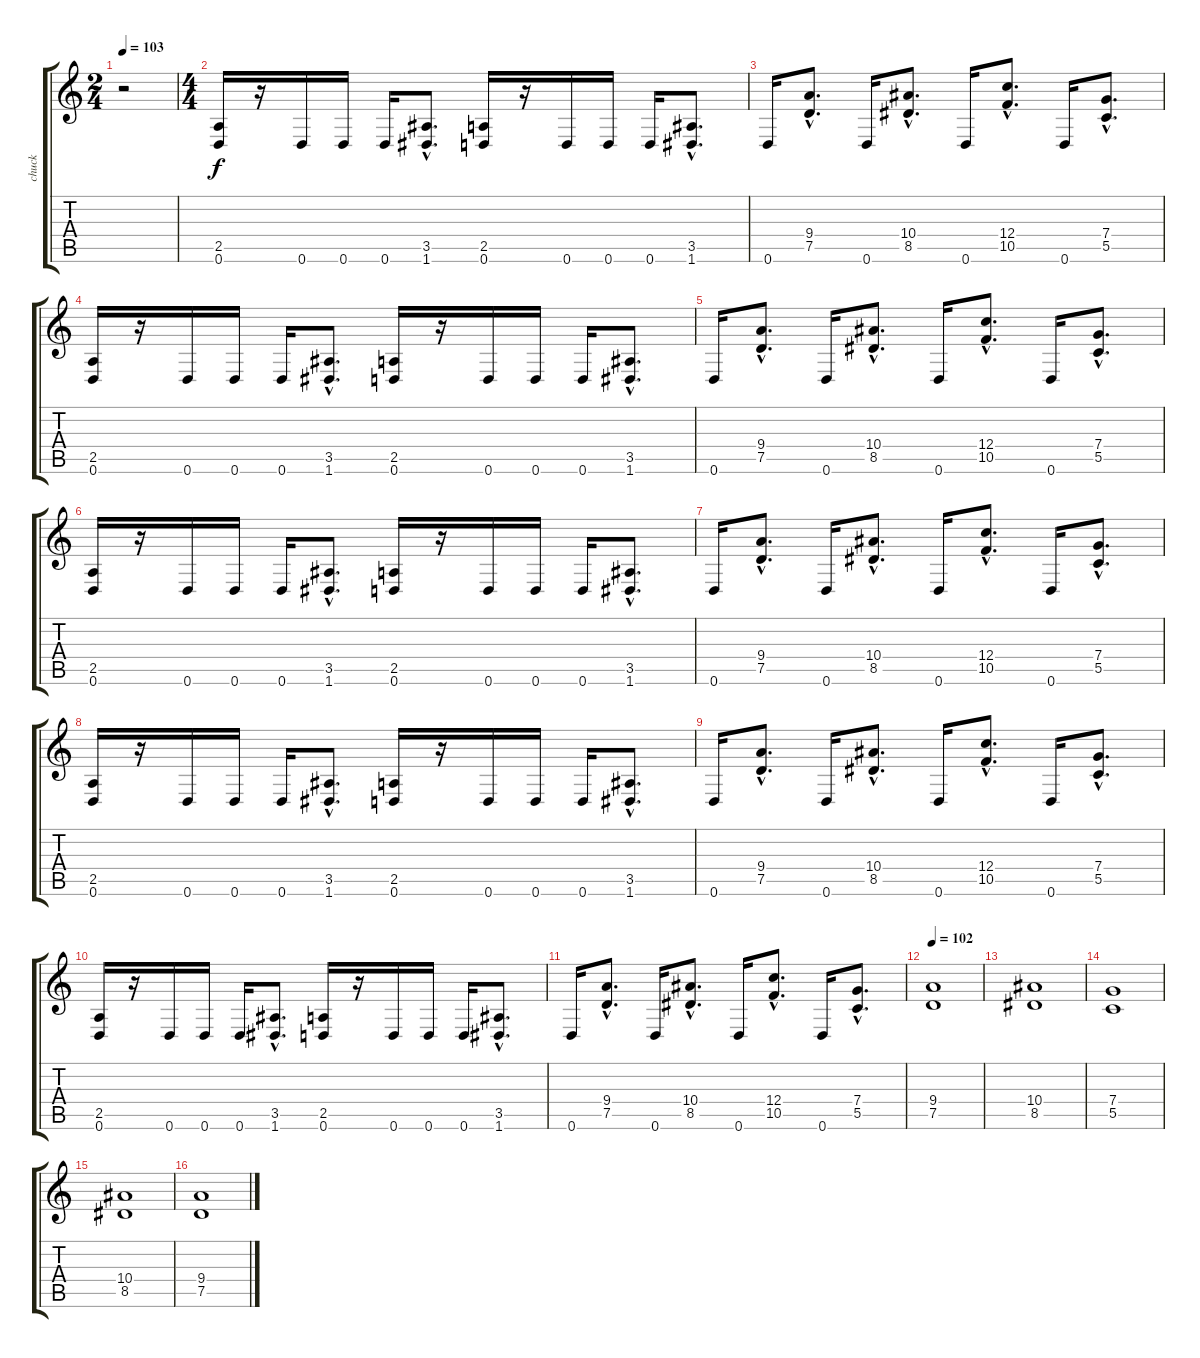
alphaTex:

\track ("chuck" "chuck") {instrument distortionguitar}
\staff {score tabs}
\tuning (D4 A3 F3 C3 G2 D2) {hide}
\ts (2 4)
\tempo 103
\clef g2
\ks c
r.2{dy f} |
\ts (4 4)
(2.5 0.6).16 r.16 0.6.16 0.6.16 0.6.16 (3.5{hac} 1.6{hac}).8{d} (2.5 0.6).16 r.16 0.6.16 0.6.16 0.6.16 (3.5{hac} 1.6{hac}).8{d} |
0.6.16 (9.4{hac} 7.5{hac}).8{d} 0.6.16 (10.4{hac} 8.5{hac}).8{d} 0.6.16 (12.4{hac} 10.5{hac}).8{d} 0.6.16 (7.4{hac} 5.5{hac}).8{d} |
(2.5 0.6).16 r.16 0.6.16 0.6.16 0.6.16 (3.5{hac} 1.6{hac}).8{d} (2.5 0.6).16 r.16 0.6.16 0.6.16 0.6.16 (3.5{hac} 1.6{hac}).8{d} |
0.6.16 (9.4{hac} 7.5{hac}).8{d} 0.6.16 (10.4{hac} 8.5{hac}).8{d} 0.6.16 (12.4{hac} 10.5{hac}).8{d} 0.6.16 (7.4{hac} 5.5{hac}).8{d} |
(2.5 0.6).16 r.16 0.6.16 0.6.16 0.6.16 (3.5{hac} 1.6{hac}).8{d} (2.5 0.6).16 r.16 0.6.16 0.6.16 0.6.16 (3.5{hac} 1.6{hac}).8{d} |
0.6.16 (9.4{hac} 7.5{hac}).8{d} 0.6.16 (10.4{hac} 8.5{hac}).8{d} 0.6.16 (12.4{hac} 10.5{hac}).8{d} 0.6.16 (7.4{hac} 5.5{hac}).8{d} |
(2.5 0.6).16 r.16 0.6.16 0.6.16 0.6.16 (3.5{hac} 1.6{hac}).8{d} (2.5 0.6).16 r.16 0.6.16 0.6.16 0.6.16 (3.5{hac} 1.6{hac}).8{d} |
0.6.16 (9.4{hac} 7.5{hac}).8{d} 0.6.16 (10.4{hac} 8.5{hac}).8{d} 0.6.16 (12.4{hac} 10.5{hac}).8{d} 0.6.16 (7.4{hac} 5.5{hac}).8{d} |
(2.5 0.6).16 r.16 0.6.16 0.6.16 0.6.16 (3.5{hac} 1.6{hac}).8{d} (2.5 0.6).16 r.16 0.6.16 0.6.16 0.6.16 (3.5{hac} 1.6{hac}).8{d} |
0.6.16 (9.4{hac} 7.5{hac}).8{d} 0.6.16 (10.4{hac} 8.5{hac}).8{d} 0.6.16 (12.4{hac} 10.5{hac}).8{d} 0.6.16 (7.4{hac} 5.5{hac}).8{d} |
\tempo 102
(9.4 7.5).1 |
(10.4 8.5).1 |
(7.4 5.5).1 |
(10.4 8.5).1 |
(9.4 7.5).1
